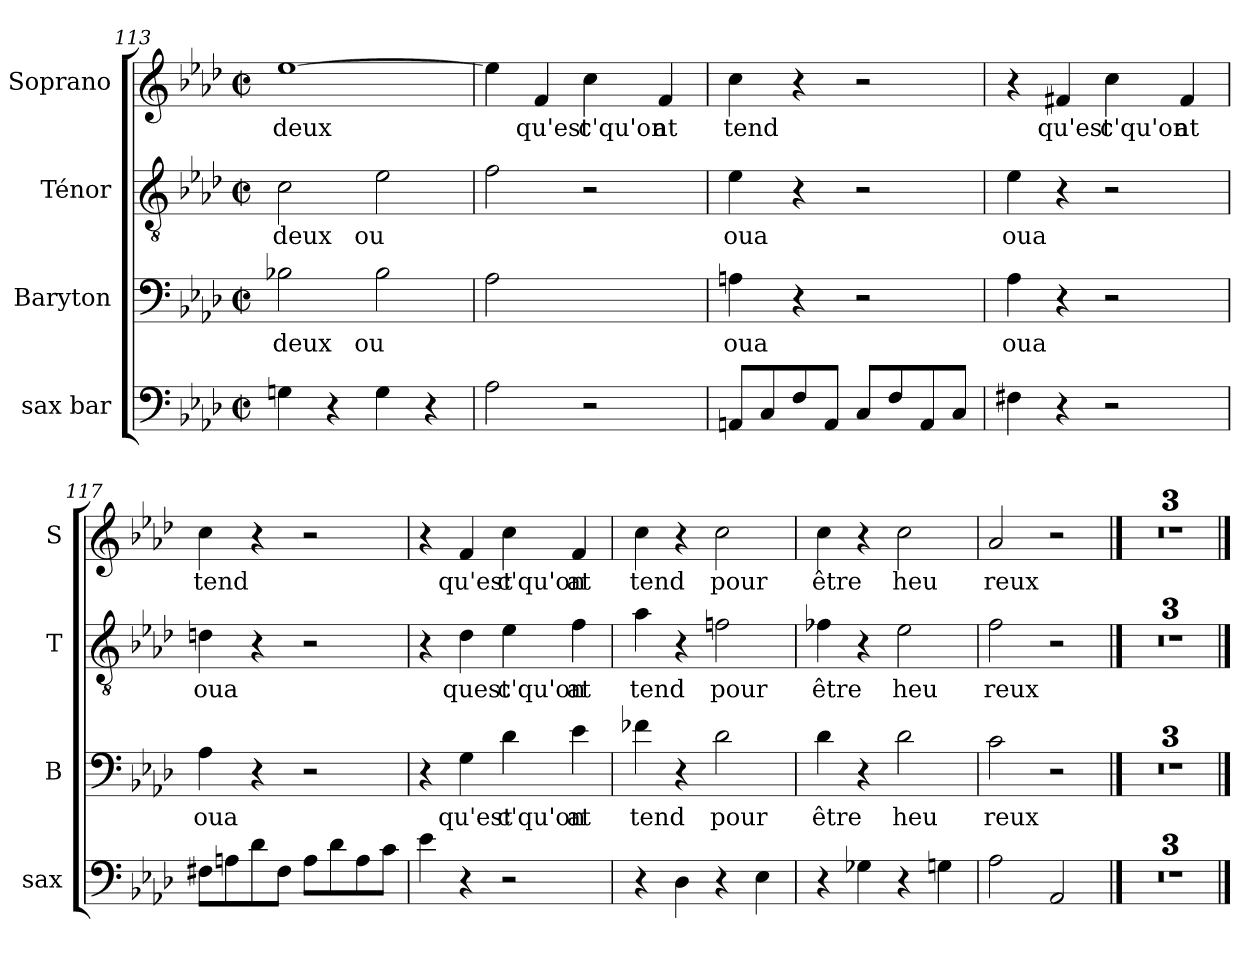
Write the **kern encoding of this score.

**kern	**kern	**text	**kern	**text	**kern	**text
*part4	*part3	*part3	*part2	*part2	*part1	*part1
*staff4	*staff3	*staff3	*staff2	*staff2	*staff1	*staff1
*I"sax bar	*I"Baryton	*	*I"Ténor	*	*I"Soprano	*
*I'sax	*I'B	*	*I'T	*	*I'S	*
!!LO:LB:g=z
*clefF4	*clefF4	*	*clefGv2	*	*clefG2	*
*k[b-e-a-d-]	*k[b-e-a-d-]	*	*k[b-e-a-d-]	*	*k[b-e-a-d-]	*
*A-:	*A-:	*	*A-:	*	*A-:	*
*M2/2	*M2/2	*	*M2/2	*	*M2/2	*
*met(c|)	*met(c|)	*	*met(c|)	*	*met(c|)	*
=113	=113	=113	=113	=113	=113	=113
!	!	!LO:LY:b	!	!LO:LY:b	!	!LO:LY:b
4Gn\	2B-X\	deux	2c\	deux	[1ee-	deux
4r	.	.	.	.	.	.
!	!	!LO:LY:b	!	!LO:LY:b	!	!
4G\	2B-\	ou	2e-\	ou	.	.
4r	.	.	.	.	.	.
=114	=114	=114	=114	=114	=114	=114
2A-\	2A-\	.	2f\	.	4ee-\]	.
!	!	!	!	!	!	!LO:LY:b
.	.	.	.	.	4f/	qu'est
!	!	!	!	!	!	!LO:LY:b
2r	2ryy	.	2r	.	4cc\	c'qu'on
!	!	!	!	!	!	!LO:LY:b
.	.	.	.	.	4f/	at
=115	=115	=115	=115	=115	=115	=115
!	!	!LO:LY:b	!	!LO:LY:b	!	!LO:LY:b
8AAn/L	4An\	oua	4e-\	oua	4cc\	tend
8C/	.	.	.	.	.	.
8F/	4r	.	4r	.	4r	.
8AA/J	.	.	.	.	.	.
8C/L	2r	.	2r	.	2r	.
8F/	.	.	.	.	.	.
8AA/	.	.	.	.	.	.
8C/J	.	.	.	.	.	.
=116	=116	=116	=116	=116	=116	=116
!	!	!LO:LY:b	!	!LO:LY:b	!	!
4F#X\	4A-\	oua	4e-\	oua	4r	.
!	!	!	!	!	!	!LO:LY:b
4r	4r	.	4r	.	4f#X/	qu'est
!	!	!	!	!	!	!LO:LY:b
2r	2r	.	2r	.	4cc\	c'qu'on
!	!	!	!	!	!	!LO:LY:b
.	.	.	.	.	4f#/	at
!!LO:LB:g=z
=117	=117	=117	=117	=117	=117	=117
!	!	!LO:LY:b	!	!LO:LY:b	!	!LO:LY:b
8F#X\L	4A-\	oua	4dn\	oua	4cc\	tend
8An\	.	.	.	.	.	.
8d-\	4r	.	4r	.	4r	.
8F#\J	.	.	.	.	.	.
8A\L	2r	.	2r	.	2r	.
8d-\	.	.	.	.	.	.
8A\	.	.	.	.	.	.
8c\J	.	.	.	.	.	.
=118	=118	=118	=118	=118	=118	=118
4e-\	4r	.	4r	.	4r	.
!	!	!LO:LY:b	!	!LO:LY:b	!	!LO:LY:b
4r	4G\	qu'est	4d-\	quest	4f/	qu'est
!	!	!LO:LY:b	!	!LO:LY:b	!	!LO:LY:b
2r	4d-\	c'qu'on	4e-\	c'qu'on	4cc\	c'qu'on
!	!	!LO:LY:b	!	!LO:LY:b	!	!LO:LY:b
.	4e-\	at	4f\	at	4f/	at
=119	=119	=119	=119	=119	=119	=119
!	!	!LO:LY:b	!	!LO:LY:b	!	!LO:LY:b
4r	4f-X\	tend	4a-\	tend	4cc\	tend
4D-\	4r	.	4r	.	4r	.
!	!	!LO:LY:b	!	!LO:LY:b	!	!LO:LY:b
4r	2d-\	pour	2fn\	pour	2cc\	pour
4E-\	.	.	.	.	.	.
=120	=120	=120	=120	=120	=120	=120
!	!	!LO:LY:b	!	!LO:LY:b	!	!LO:LY:b
4r	4d-\	être	4f-X\	être	4cc\	être
4G-X\	4r	.	4r	.	4r	.
!	!	!LO:LY:b	!	!LO:LY:b	!	!LO:LY:b
4r	2d-\	heu	2e-\	heu	2cc\	heu
4Gn\	.	.	.	.	.	.
!!LO:PB:g=z
=121	=121	=121	=121	=121	=121	=121
!	!	!LO:LY:b	!	!LO:LY:b	!	!LO:LY:b
2A-\	2c\	reux	2f\	reux	2a-/	reux
2AA-/	2r	.	2r	.	2r	.
==122	==122	==122	==122	==122	==122	==122
1r	1r	.	1r	.	1r	.
=123	=123	=123	=123	=123	=123	=123
1r	1r	.	1r	.	1r	.
=124	=124	=124	=124	=124	=124	=124
1r	1r	.	1r	.	1r	.
==	==	==	==	==	==	==
*-	*-	*-	*-	*-	*-	*-
